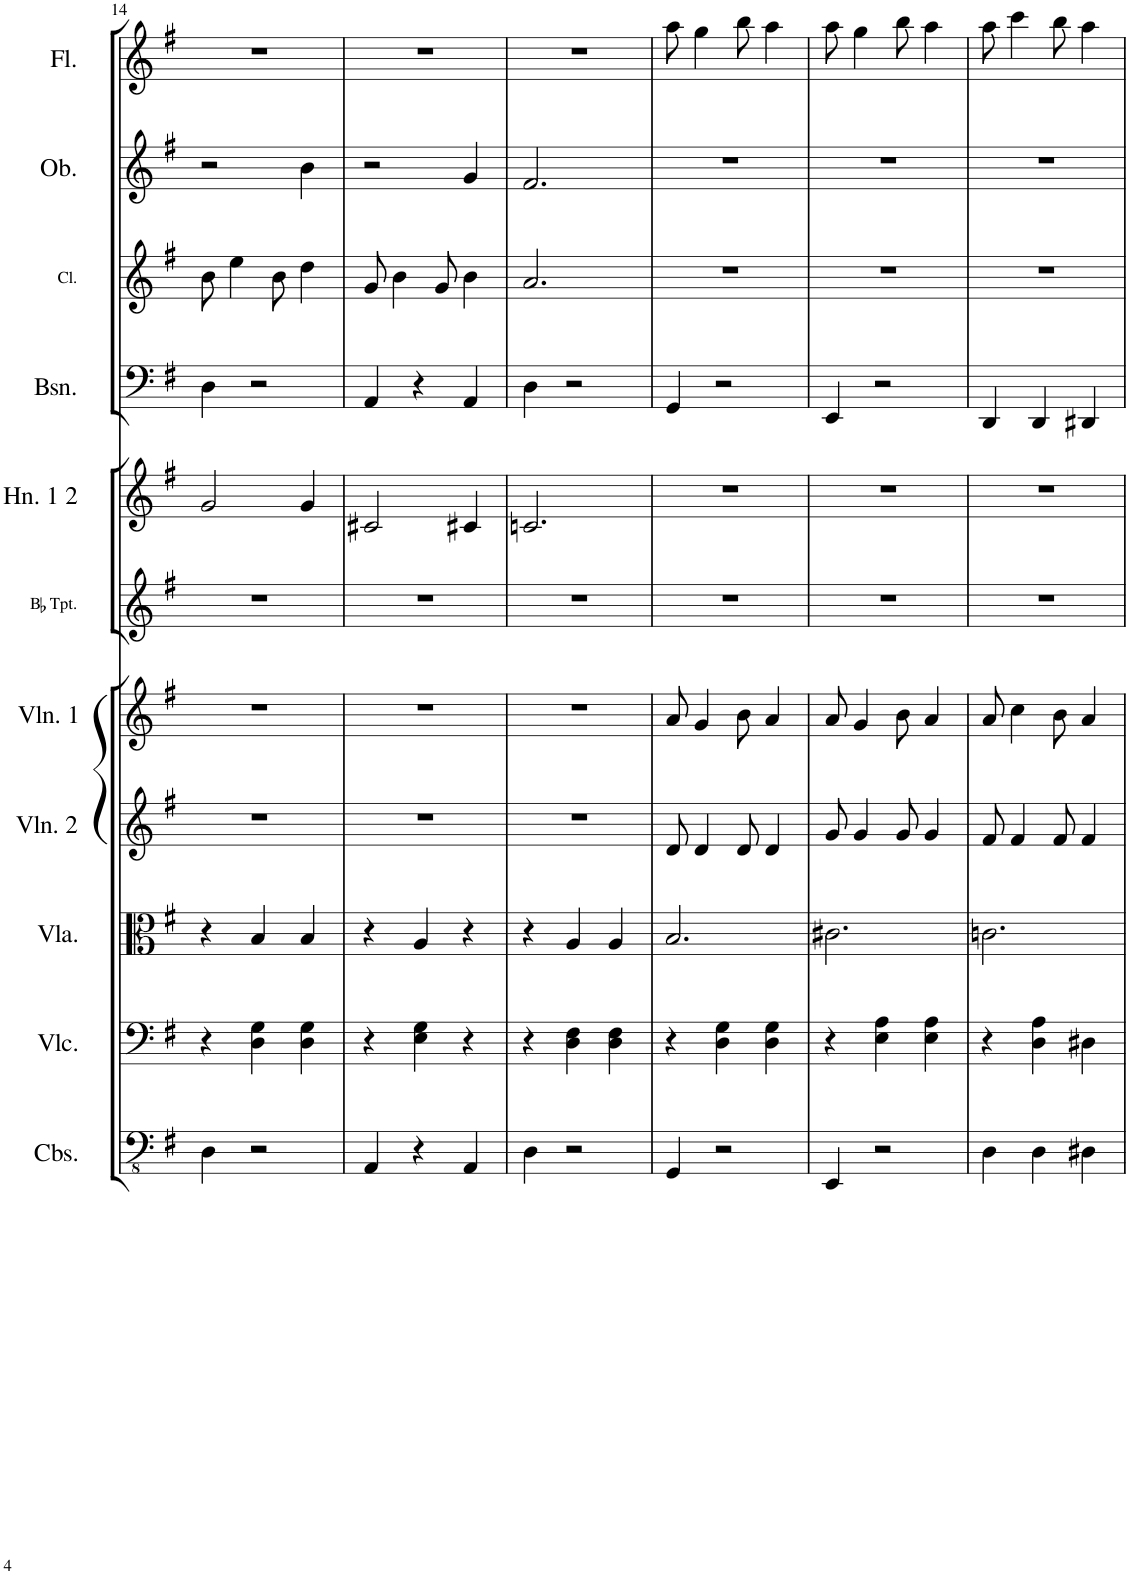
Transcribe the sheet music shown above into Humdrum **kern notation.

**kern	**kern	**kern	**kern	**kern	**kern	**kern	**kern	**kern	**kern	**kern
*part11	*part10	*part9	*part8	*part7	*part6	*part5	*part4	*part3	*part2	*part1
*staff11	*staff10	*staff9	*staff8	*staff7	*staff6	*staff5	*staff4	*staff3	*staff2	*staff1
*I"Basses	*I"Cellos	*I"Violas	*I"Violins 2	*I"Violins 1	*I"B Flat Trumpet	*I"F Horn 1 2	*I"Bassoon	*I"B Flat Clarinet	*I"Oboe	*I"Flute
*	*	*I'Vla.	*I'Vln. 2	*I'Vln. 1	*	*I'Hn. 1 2	*I'Bsn.	*I'Cl.	*I'Ob.	*I'Fl.
!!LO:PB:g=z
*clefFv4	*clefF4	*clefC3	*clefG2	*clefG2	*clefG2	*clefG2	*clefF4	*clefG2	*clefG2	*clefG2
*ITrd7c12	*	*	*	*	*ITrd1c2	*ITrd4c7	*	*ITrd1c2	*	*
*k[f#]	*k[f#]	*k[f#]	*k[f#]	*k[f#]	*k[f#]	*k[f#]	*k[f#]	*k[f#]	*k[f#]	*k[f#]
*M3/4	*M3/4	*M3/4	*M3/4	*M3/4	*M3/4	*M3/4	*M3/4	*M3/4	*M3/4	*M3/4
=14	=14	=14	=14	=14	=14	=14	=14	=14	=14	=14
4DD\	4r	4r	2.r	2.r	2.r	2g/	4D\	8b\	2r	2.r
.	.	.	.	.	.	.	.	4ee\	.	.
2r	4D\ 4G\	4B/	.	.	.	.	2r	.	.	.
.	.	.	.	.	.	.	.	8b\	.	.
.	4D\ 4G\	4B/	.	.	.	4g/	.	4dd\	4b\	.
=15	=15	=15	=15	=15	=15	=15	=15	=15	=15	=15
4AAA/	4r	4r	2.r	2.r	2.r	2c#X/	4AA/	8g/	2r	2.r
.	.	.	.	.	.	.	.	4b\	.	.
4r	4E\ 4G\	4A/	.	.	.	.	4r	.	.	.
.	.	.	.	.	.	.	.	8g/	.	.
4AAA/	4r	4r	.	.	.	4c#X/	4AA/	4b\	4g/	.
=16	=16	=16	=16	=16	=16	=16	=16	=16	=16	=16
4DD\	4r	4r	2.r	2.r	2.r	2.cn/	4D\	2.a/	2.f#/	2.r
2r	4D\ 4F#\	4A/	.	.	.	.	2r	.	.	.
.	4D\ 4F#\	4A/	.	.	.	.	.	.	.	.
=17	=17	=17	=17	=17	=17	=17	=17	=17	=17	=17
4GGG/	4r	2.B/	8d/	8a/	2.r	2.r	4GG/	2.r	2.r	8aa\
.	.	.	4d/	4g/	.	.	.	.	.	4gg\
2r	4D\ 4G\	.	.	.	.	.	2r	.	.	.
.	.	.	8d/	8b\	.	.	.	.	.	8bb\
.	4D\ 4G\	.	4d/	4a/	.	.	.	.	.	4aa\
=18	=18	=18	=18	=18	=18	=18	=18	=18	=18	=18
4EEE/	4r	2.c#X\	8g/	8a/	2.r	2.r	4EE/	2.r	2.r	8aa\
.	.	.	4g/	4g/	.	.	.	.	.	4gg\
2r	4E\ 4A\	.	.	.	.	.	2r	.	.	.
.	.	.	8g/	8b\	.	.	.	.	.	8bb\
.	4E\ 4A\	.	4g/	4a/	.	.	.	.	.	4aa\
=19	=19	=19	=19	=19	=19	=19	=19	=19	=19	=19
4DD\	4r	2.cn\	8f#/	8a/	2.r	2.r	4DD/	2.r	2.r	8aa\
.	.	.	4f#/	4cc\	.	.	.	.	.	4ccc\
4DD\	4D\ 4A\	.	.	.	.	.	4DD/	.	.	.
.	.	.	8f#/	8b\	.	.	.	.	.	8bb\
4DD#X\	4D#X\	.	4f#/	4a/	.	.	4DD#X/	.	.	4aa\
=	=	=	=	=	=	=	=	=	=	=
*-	*-	*-	*-	*-	*-	*-	*-	*-	*-	*-
